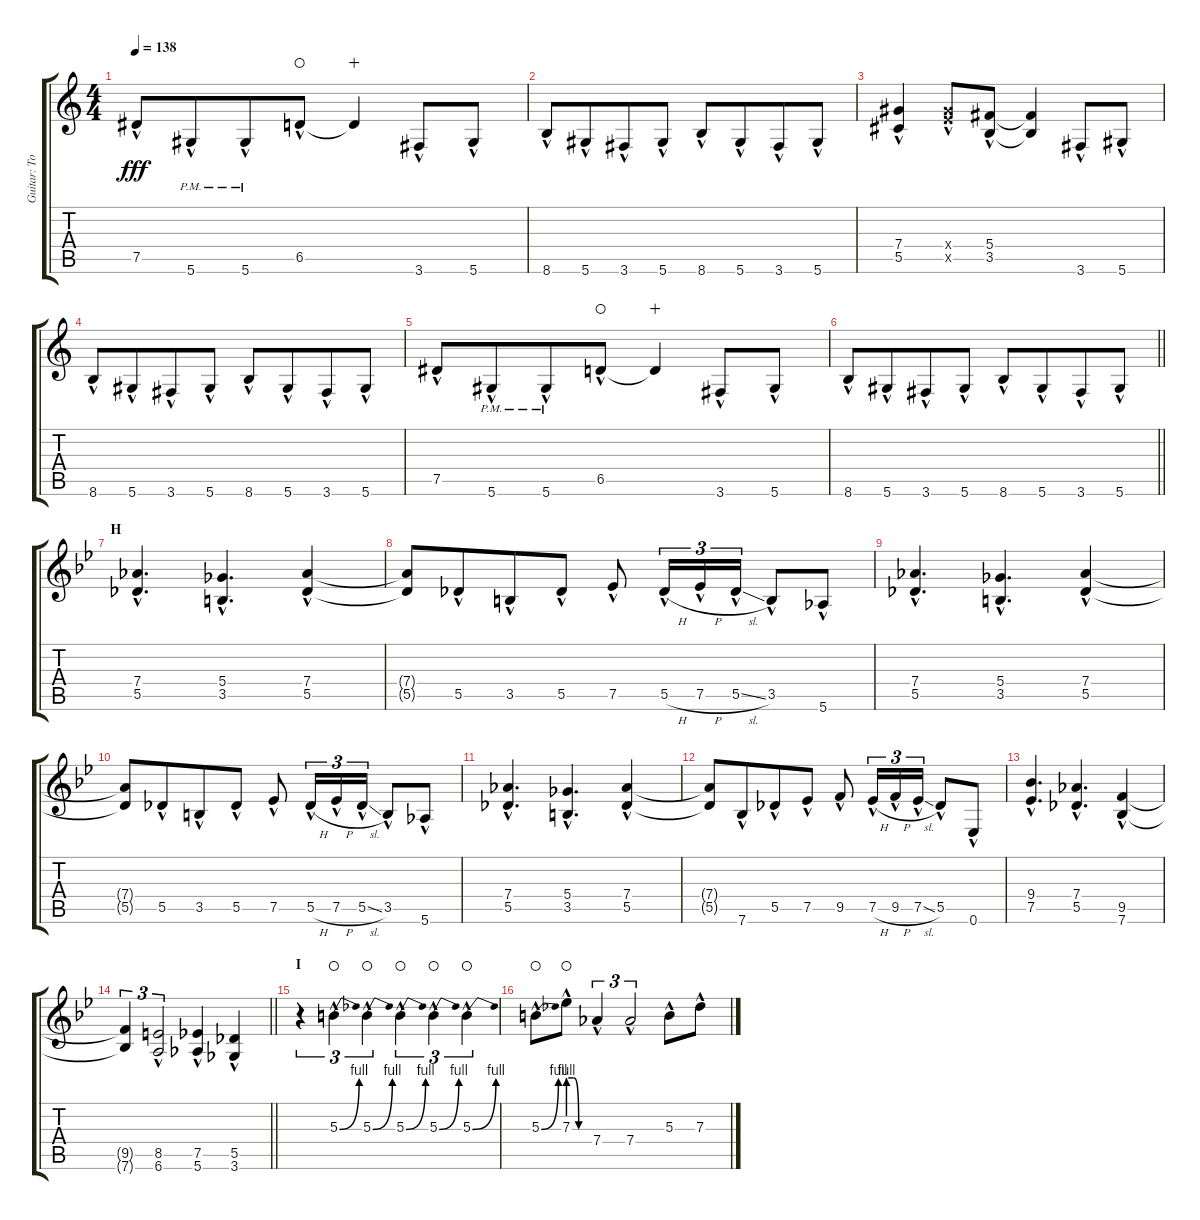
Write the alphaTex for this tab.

\track ("Guitar: Tony" "Guitar: To") {instrument overdrivenguitar}
\staff {score tabs}
\tuning (Eb4 Bb3 Gb3 Db3 Ab2 Eb2) {hide}
\ts (4 4)
\tempo 138
\clef g2
\ks c
7.5{hac}.8{dy fff} 5.6{hac pm}.8{beam merge} 5.6{hac pm}.8 6.5{hac}.8{waho} 6.5{t}.4{wahc} 3.6{hac}.8 5.6{hac}.8 |
8.6{hac}.8 5.6{hac}.8{beam merge} 3.6{hac}.8 5.6{hac}.8 8.6{hac}.8 5.6{hac}.8{beam merge} 3.6{hac}.8 5.6{hac}.8 |
(7.4{hac} 5.5{hac}).4 (7.4{hac x} 8.5{hac x}).8 (5.4{hac} 3.5{hac}).8 (5.4{t} 3.5{t}).4 3.6{hac}.8 5.6{hac}.8 |
8.6{hac}.8 5.6{hac}.8{beam merge} 3.6{hac}.8 5.6{hac}.8 8.6{hac}.8 5.6{hac}.8{beam merge} 3.6{hac}.8 5.6{hac}.8 |
7.5{hac}.8 5.6{hac pm}.8{beam merge} 5.6{hac pm}.8 6.5{hac}.8{waho} 6.5{t}.4{wahc} 3.6{hac}.8 5.6{hac}.8 |
\barLineRight lightlight
8.6{hac}.8 5.6{hac}.8{beam merge} 3.6{hac}.8 5.6{hac}.8 8.6{hac}.8 5.6{hac}.8{beam merge} 3.6{hac}.8 5.6{hac}.8 |
\section ("" "H")
\ks bb
(7.4{hac} 5.5{hac}).4{d} (5.4{hac} 3.5{hac}).4{d} (7.4{hac} 5.5{hac}).4 |
(7.4{t} 5.5{t}).8 5.5{hac}.8{beam merge} 3.5{hac}.8 5.5{hac}.8 7.5{hac}.8 5.5{h hac}.16{tu (3 2)} 7.5{h hac}.16{tu (3 2)} 5.5{sl hac}.16{tu (3 2)} 3.5{hac}.8 5.6{hac}.8 |
(7.4{hac} 5.5{hac}).4{d} (5.4{hac} 3.5{hac}).4{d} (7.4{hac} 5.5{hac}).4 |
(7.4{t} 5.5{t}).8 5.5{hac}.8{beam merge} 3.5{hac}.8 5.5{hac}.8 7.5{hac}.8 5.5{h hac}.16{tu (3 2)} 7.5{h hac}.16{tu (3 2)} 5.5{sl hac}.16{tu (3 2)} 3.5{hac}.8 5.6{hac}.8 |
(7.4{hac} 5.5{hac}).4{d} (5.4{hac} 3.5{hac}).4{d} (7.4{hac} 5.5{hac}).4 |
(7.4{t} 5.5{t}).8 7.6{hac}.8{beam merge} 5.5{hac}.8 7.5{hac}.8 9.5{hac}.8 7.5{h hac}.16{tu (3 2)} 9.5{h hac}.16{tu (3 2)} 7.5{sl hac}.16{tu (3 2)} 5.5{hac}.8 0.6{hac}.8 |
(9.4{hac} 7.5{hac}).4{d} (7.4{hac} 5.5{hac}).4{d} (9.5{hac} 7.6{hac}).4 |
\barLineRight lightlight
(9.5{t} 7.6{t}).4{tu (3 2)} (8.5{hac} 6.6{hac}).2{tu (3 2)} (7.5{hac} 5.6{hac}).4 (5.5{hac} 3.6{hac}).4 |
\section ("" "I")
r.4{tu (3 2)} 5.3{be (bend 0 0 60 4) hac}.4{tu (3 2) waho} 5.3{be (bend 0 0 60 4) hac}.4{tu (3 2) waho} 5.3{be (bend 0 0 60 4) hac}.4{tu (3 2) waho} 5.3{be (bend 0 0 60 4) hac}.4{tu (3 2) waho} 5.3{be (bend 0 0 60 4) hac}.4{tu (3 2) waho} |
5.3{be (bend 0 0 60 4) hac}.8{waho} 7.3{be (custom 0 4 15 4 30 0 60 0) hac}.8{waho} 7.4{hac}.4{tu (3 2)} 7.4{hac}.2{tu (3 2)} 5.3{hac}.8 7.3{hac}.8
